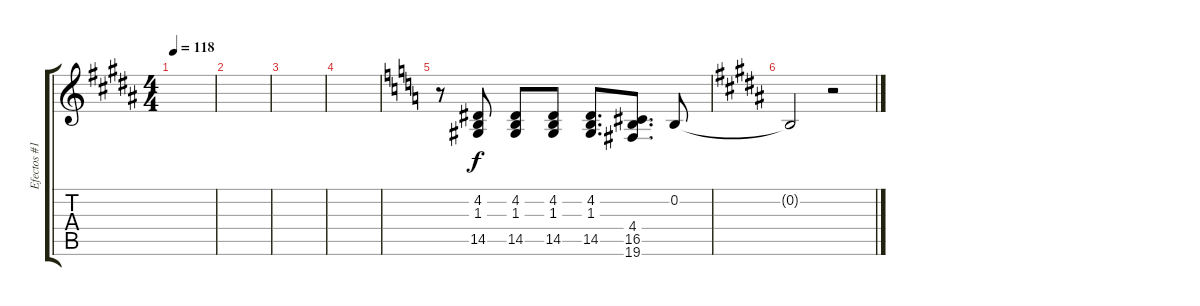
\track ("Efectos #1" "Efectos #1") {instrument stringensemble2}
\staff {score tabs}
\tuning (E4 B3 G3 D3 A2 E2) {hide}
\ts (4 4)
\tempo 118
\clef g2
\ks b
|
|
|
|
\ks c
r.8 (4.2 1.3 14.5).8 (4.2 1.3 14.5).8 (4.2 1.3 14.5).8 (4.2 1.3 14.5).8{d} (4.4 16.5 19.6).8{d} 0.2.8 |
\ks b
0.2{t}.2 r.2
